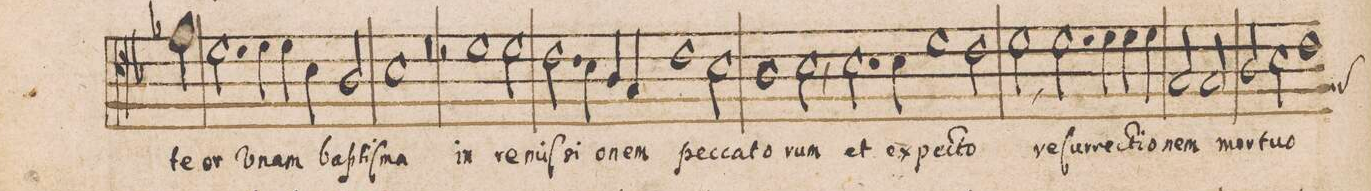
**kern	**text
*I"TENOR	*
*clefC4	*
*k[b-]	*
*met(C|)	*
*M2/1	*
2e-X\	-te-
2.d\	-or
4d\	u-
=155	=155
4d\	-num
4B-\	bap-
2A/	-tiſ-
1B-	-ma
=156	=156
0r	.
=157	=157
2r	.
1d	in
2d\	re-
=158	=158
2.c\	-miſ-
4B-\	-si-
4A/	-o-
4G/	-nem
1c	pec-
=159	=159
2B-\	-ca-
1A	-to-
=160	=160
2B-,\	-rum
2.B-\	et
4B-\	ex-
1d	-pe-
=161	=161
2c\	-cto
2d,\	re-
2.d\	-ſur-
=162	=162
4d\	-re-
4d\	-cti-
4d\	-o-
2G/	-nem
2G/	mor-
=163	=163
2A/	-tu-
2B-\	-o-
*custos:F	*
1c	.
=164	=164
*-	*-
